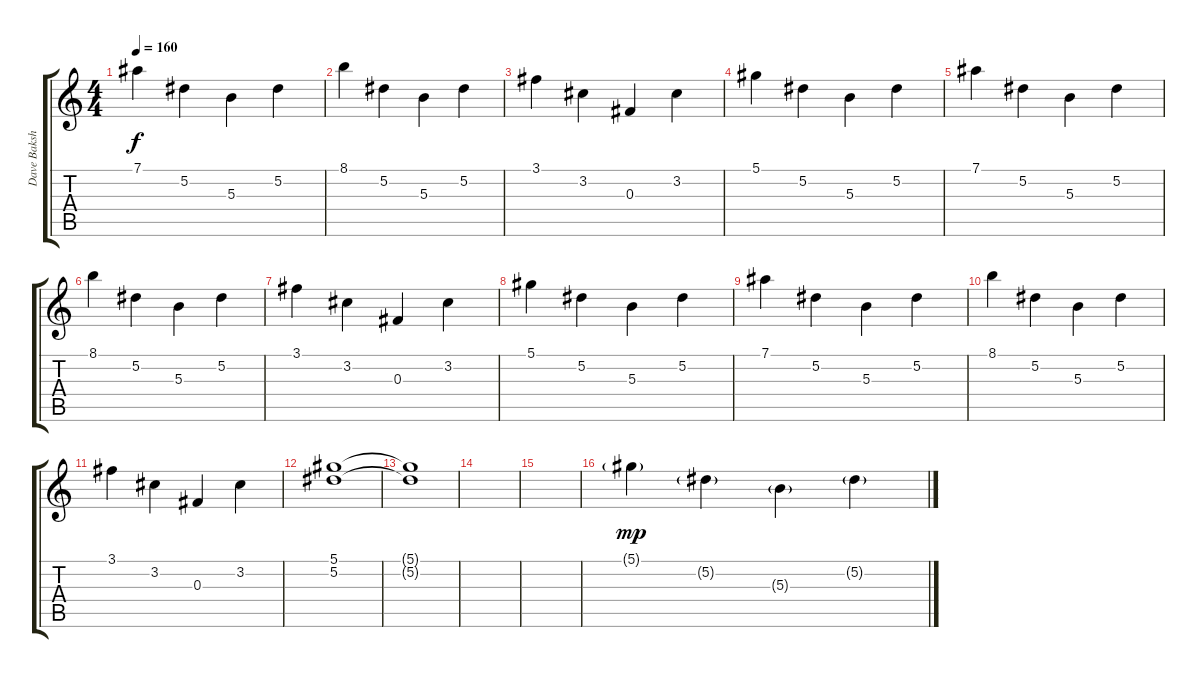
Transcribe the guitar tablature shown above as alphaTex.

\track ("Dave Baksh" "Dave Baksh") {instrument distortionguitar}
\staff {score tabs}
\tuning (Eb4 Bb3 Gb3 Db3 Ab2 Eb2) {hide}
\ts (4 4)
\tempo 160
\clef g2
\ks c
7.1.4{dy f} 5.2.4 5.3.4 5.2.4 |
8.1.4 5.2.4 5.3.4 5.2.4 |
3.1.4 3.2.4 0.3.4 3.2.4 |
5.1.4 5.2.4 5.3.4 5.2.4 |
7.1.4 5.2.4 5.3.4 5.2.4 |
8.1.4 5.2.4 5.3.4 5.2.4 |
3.1.4 3.2.4 0.3.4 3.2.4 |
5.1.4 5.2.4 5.3.4 5.2.4 |
7.1.4 5.2.4 5.3.4 5.2.4 |
8.1.4 5.2.4 5.3.4 5.2.4 |
3.1.4 3.2.4 0.3.4 3.2.4 |
(5.1 5.2).1 |
(5.1{t} 5.2{t}).1 |
|
|
5.1{g}.4{dy mp instrument electricguitarjazz} 5.2{g}.4 5.3{g}.4 5.2{g}.4
